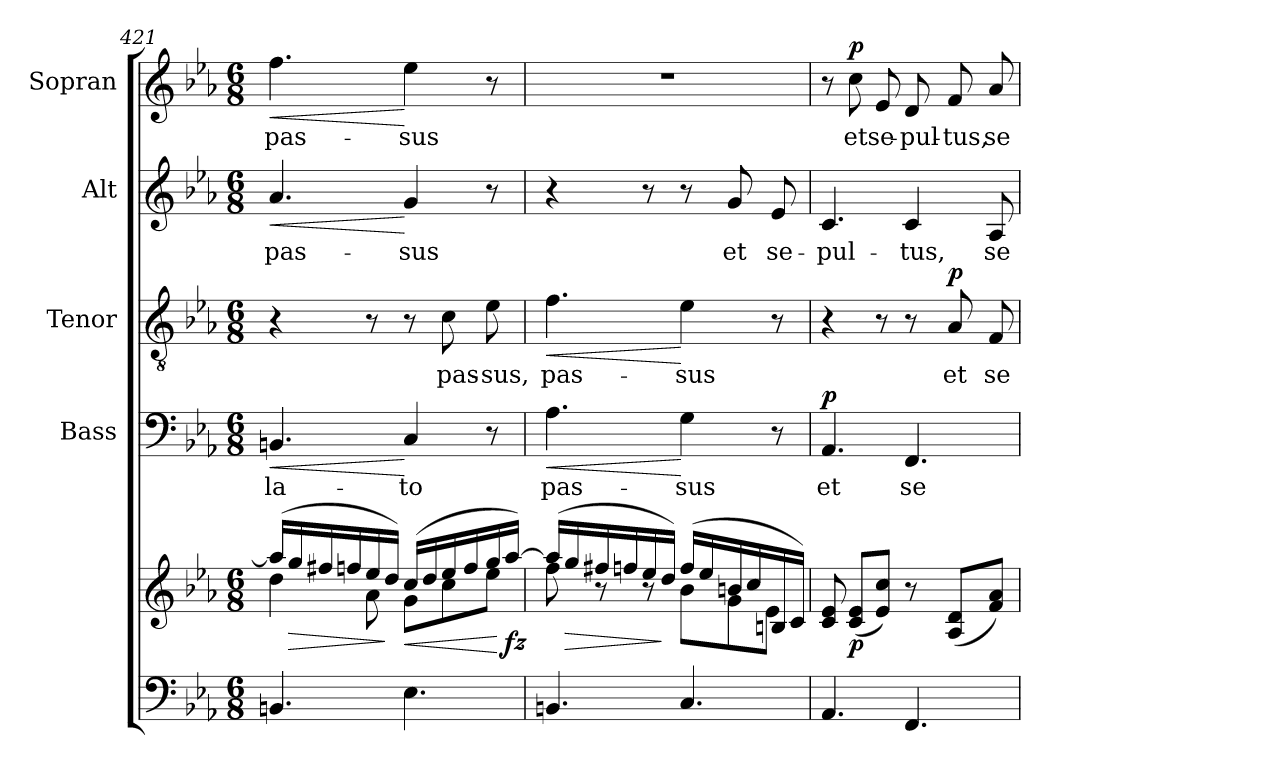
**kern	**kern	**dynam	**kern	**text	**dynam	**kern	**text	**dynam	**kern	**text	**dynam	**kern	**text	**dynam
*part5	*part5	*part5	*part4	*part4	*part4	*part3	*part3	*part3	*part2	*part2	*part2	*part1	*part1	*part1
*staff6	*staff5	*staff5/6	*staff4	*staff4	*staff4	*staff3	*staff3	*staff3	*staff2	*staff2	*staff2	*staff1	*staff1	*staff1
*	*	*	*I"Bass	*	*	*I"Tenor	*	*	*I"Alt	*	*	*I"Sopran	*	*
*	*	*	*I'B.	*	*	*I'T.	*	*	*I'A.	*	*	*I'S.	*	*
*clefF4	*clefG2	*	*clefF4	*	*	*clefGv2	*	*	*clefG2	*	*	*clefG2	*	*
*k[b-e-a-]	*k[b-e-a-]	*	*k[b-e-a-]	*	*	*k[b-e-a-]	*	*	*k[b-e-a-]	*	*	*k[b-e-a-]	*	*
*E-:	*E-:	*	*E-:	*	*	*E-:	*	*	*E-:	*	*	*E-:	*	*
*M6/8	*M6/8	*	*M6/8	*	*	*M6/8	*	*	*M6/8	*	*	*M6/8	*	*
=421	=421	=421	=421	=421	=421	=421	=421	=421	=421	=421	=421	=421	=421	=421
*	*^	*	*	*	*	*	*	*	*	*	*	*	*	*
!	!	!	!	!	!LO:LY:b	!LO:HP:b	!	!	!	!	!	!	!	!	!
!	!	!	!	!	!	!LO:HP:n=1:b	!	!	!	!	!LO:LY:b	!LO:HP:b	!	!	!
!	!	!	!	!	!	!	!	!	!	!	!	!LO:HP:n=1:b	!	!LO:LY:b	!LO:HP:b
!	!	!	!	!	!	!	!	!	!	!	!	!	!	!	!LO:HP:n=1:b
4.BBn/	(>16aa-/LL]	4dd\	.	4.BBn/	-la-	< >	4r	.	.	4.a-/	pas-	< >	4.ff\	pas-	< >
!	!	!	!LO:HP:b	!	!	!	!	!	!	!	!	!	!	!	!
.	16gg/	.	>	.	.	.	.	.	.	.	.	.	.	.	.
.	16ff#X/	.	.	.	.	.	.	.	.	.	.	.	.	.	.
.	16ffn/	.	.	.	.	.	.	.	.	.	.	.	.	.	.
.	16ee-/	8a-\	.	.	.	.	8r	.	.	.	.	.	.	.	.
.	16dd/JJ)	.	]	.	.	.	.	.	.	.	.	.	.	.	.
!	!	!	!LO:HP:b	!	!LO:LY:b	!	!	!	!	!	!LO:LY:b	!	!	!LO:LY:b	!
4.E-\	(>16cc/LL	8g\L	<	4C/	-to	[	8r	.	.	4g/	-sus	[	4ee-\	-sus	[
.	16dd/	.	.	.	.	.	.	.	.	.	.	.	.	.	.
!	!	!	!	!	!	!	!	!LO:LY:b	!	!	!	!	!	!	!
.	16ee-/	8cc\	.	.	.	.	8c\	pas-	.	.	.	.	.	.	.
.	16ff/	.	.	.	.	.	.	.	.	.	.	.	.	.	.
!	!	!	!	!	!	!	!	!LO:LY:b	!	!	!	!	!	!	!
.	16gg/	8ee-\J	.	8r	.	]	8e-\	-sus,	.	8r	.	]	8r	.	]
!	!	!	!LO:DY:n=1:b	!	!	!	!	!	!	!	!	!	!	!	!
.	[>16aa-/JJ)	.	[ fz	.	.	.	.	.	.	.	.	.	.	.	.
=422	=422	=422	=422	=422	=422	=422	=422	=422	=422	=422	=422	=422	=422	=422	=422
!	!	!	!	!	!LO:LY:b	!LO:HP:b	!	!	!	!	!	!	!	!	!
!	!	!	!	!	!	!LO:HP:n=1:b	!	!LO:LY:b	!LO:HP:b	!	!	!	!	!	!
!	!	!	!	!	!	!	!	!	!LO:HP:n=1:b	!	!	!	!	!	!
4.BBn/	(>16aa-/LL]	8ff\	.	4.A-\	pas-	< >	4.f\	pas-	< >	4r	.	.	2.r	.	.
!	!	!	!LO:HP:b	!	!	!	!	!	!	!	!	!	!	!	!
.	16gg/	.	>	.	.	.	.	.	.	.	.	.	.	.	.
.	16ff#X/	8ra	.	.	.	.	.	.	.	.	.	.	.	.	.
.	16ffn/	.	.	.	.	.	.	.	.	.	.	.	.	.	.
.	16ee-/	8ra	.	.	.	.	.	.	.	8r	.	.	.	.	.
.	16dd/JJ)	.	]	.	.	.	.	.	.	.	.	.	.	.	.
!	!	!	!	!	!LO:LY:b	!	!	!LO:LY:b	!	!	!	!	!	!	!
4.C/	(>16ff/LL	8b-\L	.	4G\	-sus	[	4e-\	-sus	[	8r	.	.	.	.	.
.	16ee-/	.	.	.	.	.	.	.	.	.	.	.	.	.	.
!	!	!	!	!	!	!	!	!	!	!	!LO:LY:b	!	!	!	!
.	16bn/	8g\	.	.	.	.	.	.	.	8g/	et	.	.	.	.
.	16cc/	.	.	.	.	.	.	.	.	.	.	.	.	.	.
!	!	!	!	!	!	!	!	!	!	!	!LO:LY:b	!	!	!	!
.	16Bn/	8e-\J	.	8r	.	]	8r	.	]	8e-/	se-	.	.	.	.
.	16c/JJ)	.	.	.	.	.	.	.	.	.	.	.	.	.	.
*	*v	*v	*	*	*	*	*	*	*	*	*	*	*	*	*
=423	=423	=423	=423	=423	=423	=423	=423	=423	=423	=423	=423	=423	=423	=423
!	!	!	!	!LO:LY:b	!LO:DY:a	!	!	!	!	!LO:LY:b	!	!	!	!
4.AA-/	8c/ 8e-/	.	4.AA-/	et	p	4r	.	.	4.c/	-pul-	.	8r	.	.
!	!	!LO:DY:b	!	!	!	!	!	!	!	!	!	!	!LO:LY:b	!LO:DY:a
.	(<8c/ 8e-/L	p	.	.	.	.	.	.	.	.	.	8cc\	et	p
!	!	!	!	!	!	!	!	!	!	!	!	!	!LO:LY:b	!
.	8e-/ 8cc/J)	.	.	.	.	8r	.	.	.	.	.	8e-/	se-	.
!	!	!	!	!LO:LY:b	!	!	!	!	!	!LO:LY:b	!	!	!LO:LY:b	!
4.FF/	8r	.	4.FF/	se-	.	8r	.	.	4c/	-tus,	.	8d/	-pul-	.
!	!	!	!	!	!	!	!LO:LY:b	!LO:DY:a	!	!	!	!	!LO:LY:b	!
.	(<8A-/ 8d/L	.	.	.	.	8A-/	et	p	.	.	.	8f/	-tus,	.
!	!	!	!	!	!	!	!LO:LY:b	!	!	!LO:LY:b	!	!	!LO:LY:b	!
.	8f/ 8a-/J)	.	.	.	.	8F/	se-	.	8A-/	se-	.	8a-/	se-	.
=	=	=	=	=	=	=	=	=	=	=	=	=	=	=
*-	*-	*-	*-	*-	*-	*-	*-	*-	*-	*-	*-	*-	*-	*-
